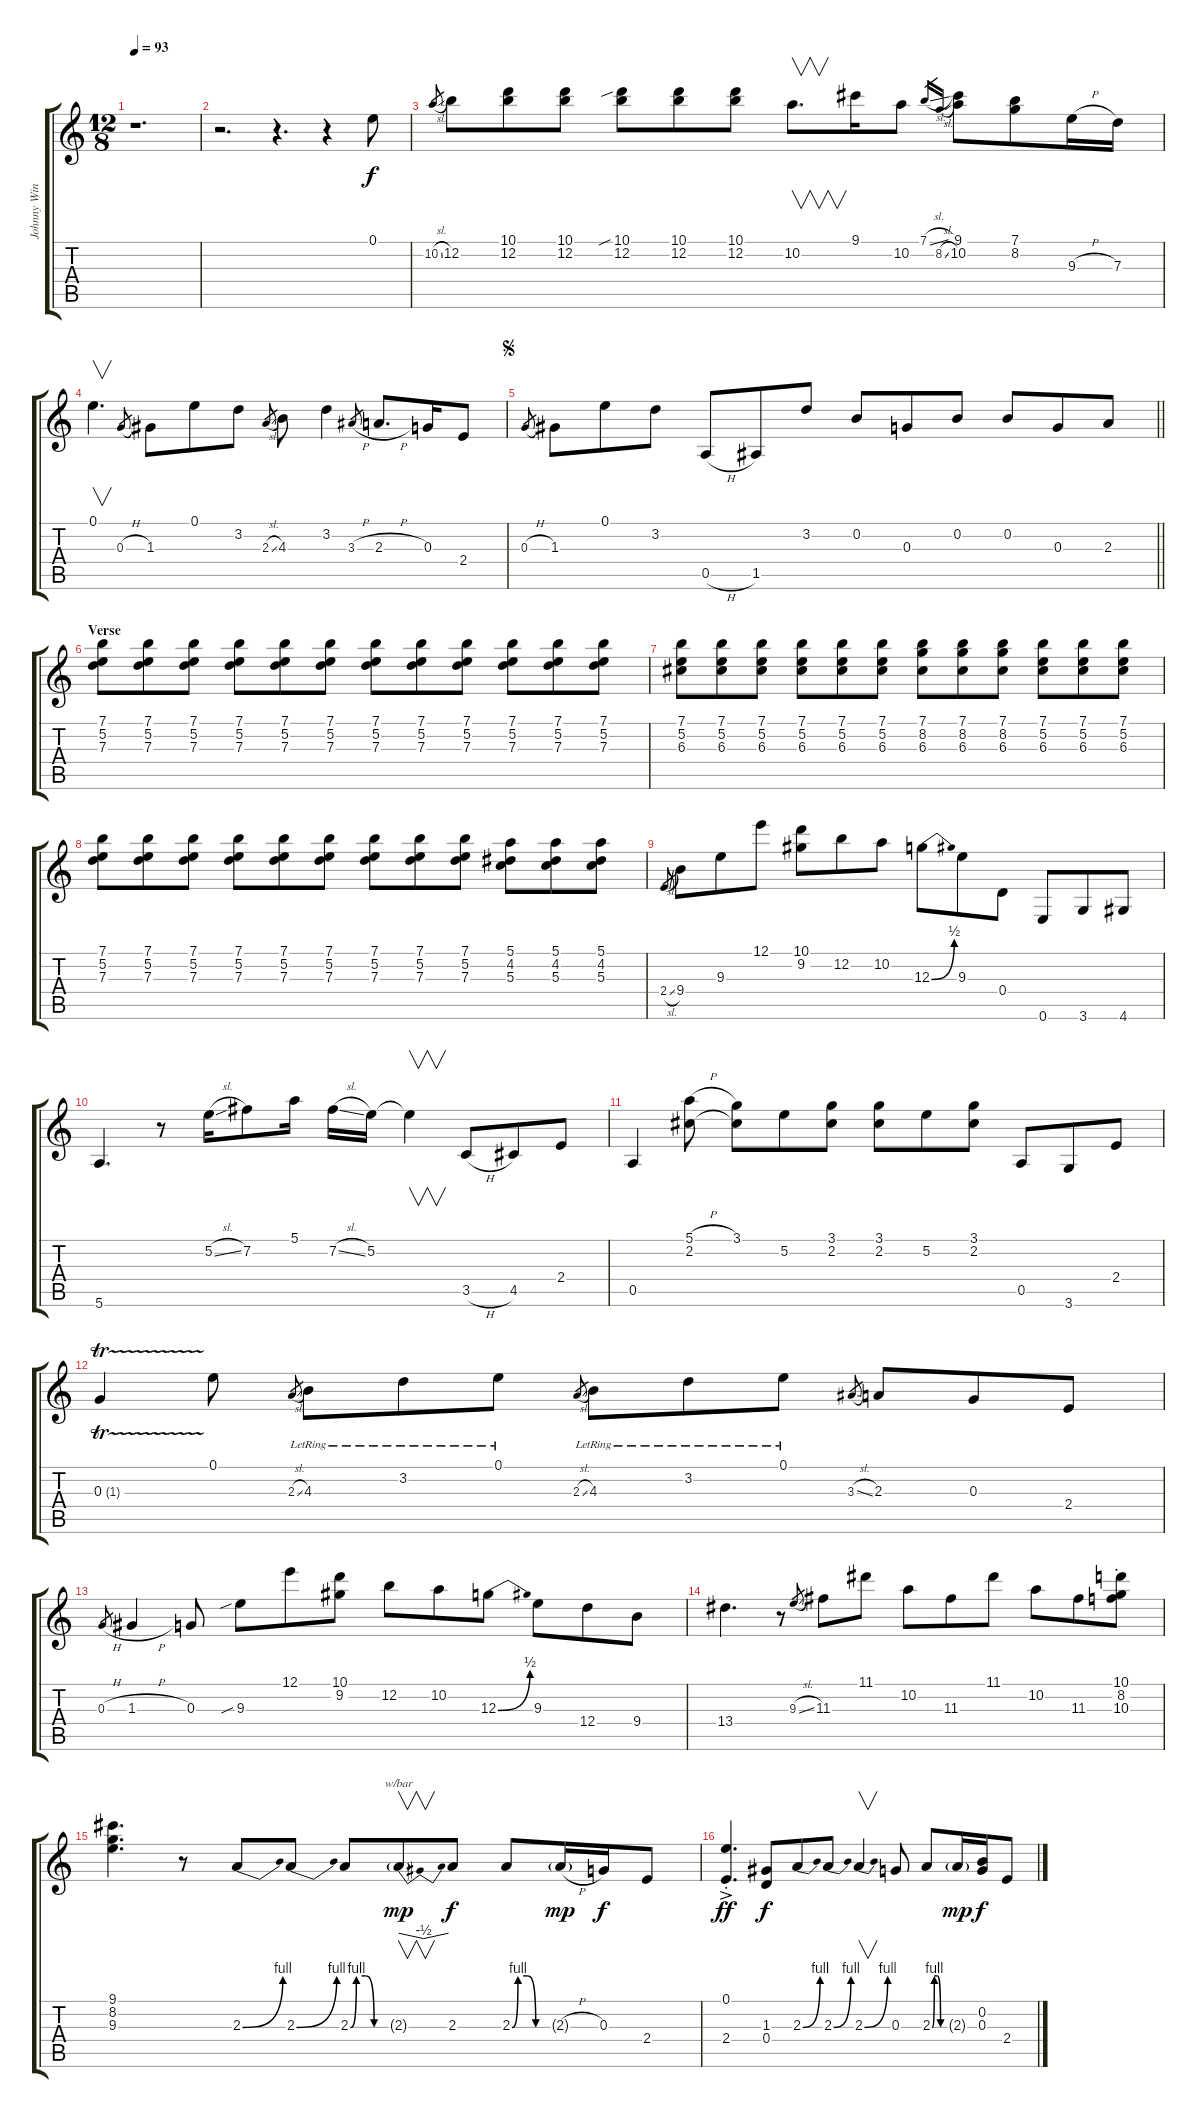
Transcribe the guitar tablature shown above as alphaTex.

\track ("Johnny Winter Gtr 2" "Johnny Win") {instrument acousticguitarsteel}
\staff {score tabs}
\tuning (E4 B3 G3 D3 A2 E2) {hide}
\ts (12 8)
\tempo 93
\clef g2
\ks c
r.1{d dy f instrument acousticguitarsteel} |
r.2{d} r.4{d} r.4 0.1.8 |
10.2{sl}.8{gr} 12.2.8 (10.1 12.2).8 (10.1 12.2).8 (10.1{sib} 12.2).8 (10.1 12.2).8 (10.1 12.2).8 10.2.8{v d} 9.1.16 10.2.8 7.1{sl}.16{gr} 8.2{sl}.16{gr} (9.1 10.2).8 (7.1 8.2).8 9.3{h}.16 7.3.16 |
0.1.4{v d} 0.3{h}.8{gr} 1.3.8 0.1.8 3.2.8 2.3{sl}.8{gr} 4.3.8 3.2.4 3.3{h}.8{gr} 2.3{h}.8{d} 0.3.16 2.4.8 |
\jump segno
\barLineRight lightlight
0.3{h}.8{gr} 1.3.8 0.1.8 3.2.8 0.5{h}.8 1.5.8 3.2.8 0.2.8 0.3.8 0.2.8 0.2.8 0.3.8 2.3.8 |
\section ("" "Verse")
(7.1 5.2 7.3).8 (7.1 5.2 7.3).8 (7.1 5.2 7.3).8 (7.1 5.2 7.3).8 (7.1 5.2 7.3).8 (7.1 5.2 7.3).8 (7.1 5.2 7.3).8 (7.1 5.2 7.3).8 (7.1 5.2 7.3).8 (7.1 5.2 7.3).8 (7.1 5.2 7.3).8 (7.1 5.2 7.3).8 |
(7.1 5.2 6.3).8 (7.1 5.2 6.3).8 (7.1 5.2 6.3).8 (7.1 5.2 6.3).8 (7.1 5.2 6.3).8 (7.1 5.2 6.3).8 (7.1 8.2 6.3).8 (7.1 8.2 6.3).8 (7.1 8.2 6.3).8 (7.1 5.2 6.3).8 (7.1 5.2 6.3).8 (7.1 5.2 6.3).8 |
(7.1 5.2 7.3).8 (7.1 5.2 7.3).8 (7.1 5.2 7.3).8 (7.1 5.2 7.3).8 (7.1 5.2 7.3).8 (7.1 5.2 7.3).8 (7.1 5.2 7.3).8 (7.1 5.2 7.3).8 (7.1 5.2 7.3).8 (5.1 4.2 5.3).8 (5.1 4.2 5.3).8 (5.1 4.2 5.3).8 |
2.4{sl}.8{gr} 9.4.8 9.3.8 12.1.8 (10.1 9.2).8 12.2.8 10.2.8 12.3{be (bend 0 0 60 2)}.8 9.3.8 0.4.8 0.6.8 3.6.8 4.6.8 |
5.6.4{d} r.8 5.2{sl}.16 7.2.8 5.1.16 7.2{sl}.16 5.2.16 5.2{t}.4{v} 3.5{h}.8 4.5.8 2.4.8 |
0.5.4 (5.1{h} 2.2).8 (3.1 2.2{t}).8 5.2.8 (3.1 2.2).8 (3.1 2.2).8 5.2.8 (3.1 2.2).8 0.5.8 3.6.8 2.4.8 |
0.3{tr (1 32)}.4 0.1.8 2.3{sl}.8{gr} 4.3{lr}.8 3.2{lr}.8 0.1{lr}.8 2.3{sl}.8{gr} 4.3{lr}.8 3.2{lr}.8 0.1{lr}.8 3.3{sl}.8{gr} 2.3.8 0.3.8 2.4.8 |
0.3{h}.8{gr} 1.3{h}.4 0.3.8 9.3{sib}.8 12.1.8 (10.1 9.2).8 12.2.8 10.2.8 12.3{be (bend 0 0 60 2)}.8 9.3.8 12.4.8 9.4.8 |
13.4.4{d} r.8 9.3{sl}.8{gr} 11.3.8 11.1.8 10.2.8 11.3.8 11.1.8 10.2.8 11.3.8 (10.1{st} 8.2{st} 10.3{st}).8 |
(9.1 8.2 9.3).4{d} r.8 2.3{be (bend 0 0 60 4)}.8 2.3{be (bend 0 0 60 4)}.8 2.3{be (custom 0 0 10 4 25 4 40 0 60 0)}.8 2.3{g}.8{v tbe (dip default 0 0 30 -2 60 0) dy mp} 2.3.8{dy f} 2.3{be (custom 0 0 10 4 25 4 40 0 60 0)}.8 2.3{h g}.16{dy mp} 0.3.16{dy f} 2.4.8 |
(0.1{ac st} 2.4{ac st}).4{d dy ff} (1.3 0.4).8{dy f} 2.3{be (bend 0 0 60 4)}.8 2.3{be (bend 0 0 60 4)}.8 2.3{be (bend 0 0 60 4)}.4{v} 0.3.8 2.3{be (custom 0 0 10 4 25 4 40 0 60 0)}.8 2.3{g}.16{dy mp} (0.2 0.3).16{dy f} 2.4.8
